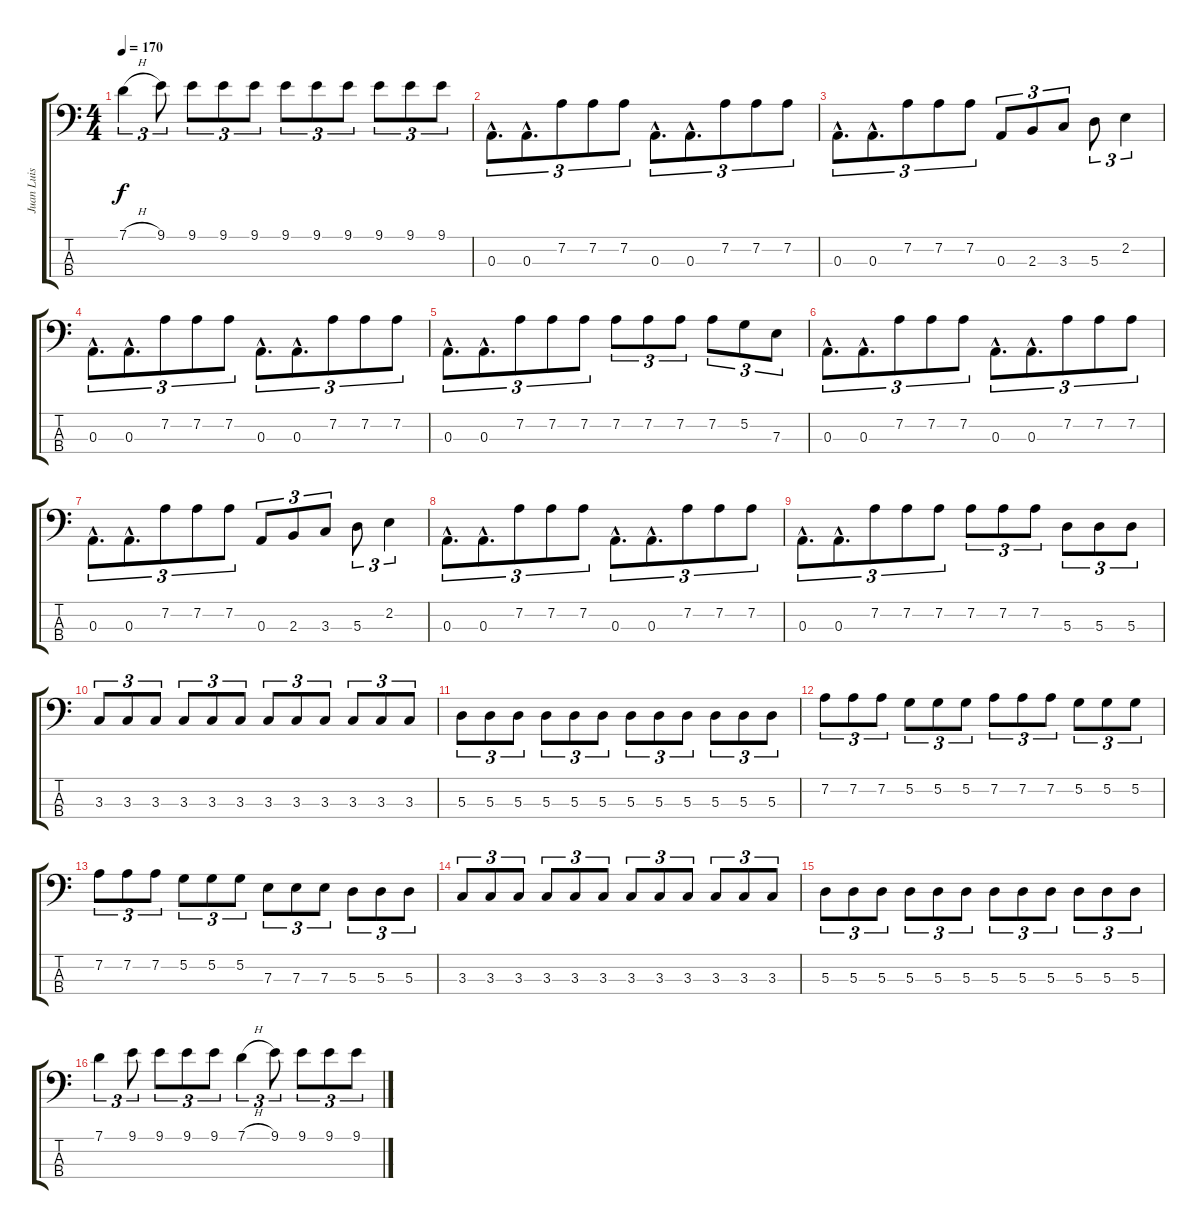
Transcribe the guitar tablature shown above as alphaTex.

\track ("Juan Luis Serrano" "Juan Luis ") {instrument electricbassfinger}
\staff {score tabs}
\tuning (G2 D2 A1 E1) {hide}
\ts (4 4)
\tempo 170
\clef f4
\ks c
7.1{h}.4{tu (3 2) dy f} 9.1.8{tu (3 2)} 9.1.8{tu (3 2)} 9.1.8{tu (3 2)} 9.1.8{tu (3 2)} 9.1.8{tu (3 2)} 9.1.8{tu (3 2)} 9.1.8{tu (3 2)} 9.1.8{tu (3 2)} 9.1.8{tu (3 2)} 9.1.8{tu (3 2)} |
0.3{hac}.8{d tu (3 2)} 0.3{hac}.8{d tu (3 2)} 7.2.8{tu (3 2)} 7.2.8{tu (3 2)} 7.2.8{tu (3 2)} 0.3{hac}.8{d tu (3 2)} 0.3{hac}.8{d tu (3 2)} 7.2.8{tu (3 2)} 7.2.8{tu (3 2)} 7.2.8{tu (3 2)} |
0.3{hac}.8{d tu (3 2)} 0.3{hac}.8{d tu (3 2)} 7.2.8{tu (3 2)} 7.2.8{tu (3 2)} 7.2.8{tu (3 2)} 0.3.8{tu (3 2)} 2.3.8{tu (3 2)} 3.3.8{tu (3 2)} 5.3.8{tu (3 2)} 2.2.4{tu (3 2)} |
0.3{hac}.8{d tu (3 2)} 0.3{hac}.8{d tu (3 2)} 7.2.8{tu (3 2)} 7.2.8{tu (3 2)} 7.2.8{tu (3 2)} 0.3{hac}.8{d tu (3 2)} 0.3{hac}.8{d tu (3 2)} 7.2.8{tu (3 2)} 7.2.8{tu (3 2)} 7.2.8{tu (3 2)} |
0.3{hac}.8{d tu (3 2)} 0.3{hac}.8{d tu (3 2)} 7.2.8{tu (3 2)} 7.2.8{tu (3 2)} 7.2.8{tu (3 2)} 7.2.8{tu (3 2)} 7.2.8{tu (3 2)} 7.2.8{tu (3 2)} 7.2.8{tu (3 2)} 5.2.8{tu (3 2)} 7.3.8{tu (3 2)} |
0.3{hac}.8{d tu (3 2)} 0.3{hac}.8{d tu (3 2)} 7.2.8{tu (3 2)} 7.2.8{tu (3 2)} 7.2.8{tu (3 2)} 0.3{hac}.8{d tu (3 2)} 0.3{hac}.8{d tu (3 2)} 7.2.8{tu (3 2)} 7.2.8{tu (3 2)} 7.2.8{tu (3 2)} |
0.3{hac}.8{d tu (3 2)} 0.3{hac}.8{d tu (3 2)} 7.2.8{tu (3 2)} 7.2.8{tu (3 2)} 7.2.8{tu (3 2)} 0.3.8{tu (3 2)} 2.3.8{tu (3 2)} 3.3.8{tu (3 2)} 5.3.8{tu (3 2)} 2.2.4{tu (3 2)} |
0.3{hac}.8{d tu (3 2)} 0.3{hac}.8{d tu (3 2)} 7.2.8{tu (3 2)} 7.2.8{tu (3 2)} 7.2.8{tu (3 2)} 0.3{hac}.8{d tu (3 2)} 0.3{hac}.8{d tu (3 2)} 7.2.8{tu (3 2)} 7.2.8{tu (3 2)} 7.2.8{tu (3 2)} |
0.3{hac}.8{d tu (3 2)} 0.3{hac}.8{d tu (3 2)} 7.2.8{tu (3 2)} 7.2.8{tu (3 2)} 7.2.8{tu (3 2)} 7.2.8{tu (3 2)} 7.2.8{tu (3 2)} 7.2.8{tu (3 2)} 5.3.8{tu (3 2)} 5.3.8{tu (3 2)} 5.3.8{tu (3 2)} |
3.3.8{tu (3 2)} 3.3.8{tu (3 2)} 3.3.8{tu (3 2)} 3.3.8{tu (3 2)} 3.3.8{tu (3 2)} 3.3.8{tu (3 2)} 3.3.8{tu (3 2)} 3.3.8{tu (3 2)} 3.3.8{tu (3 2)} 3.3.8{tu (3 2)} 3.3.8{tu (3 2)} 3.3.8{tu (3 2)} |
5.3.8{tu (3 2)} 5.3.8{tu (3 2)} 5.3.8{tu (3 2)} 5.3.8{tu (3 2)} 5.3.8{tu (3 2)} 5.3.8{tu (3 2)} 5.3.8{tu (3 2)} 5.3.8{tu (3 2)} 5.3.8{tu (3 2)} 5.3.8{tu (3 2)} 5.3.8{tu (3 2)} 5.3.8{tu (3 2)} |
7.2.8{tu (3 2)} 7.2.8{tu (3 2)} 7.2.8{tu (3 2)} 5.2.8{tu (3 2)} 5.2.8{tu (3 2)} 5.2.8{tu (3 2)} 7.2.8{tu (3 2)} 7.2.8{tu (3 2)} 7.2.8{tu (3 2)} 5.2.8{tu (3 2)} 5.2.8{tu (3 2)} 5.2.8{tu (3 2)} |
7.2.8{tu (3 2)} 7.2.8{tu (3 2)} 7.2.8{tu (3 2)} 5.2.8{tu (3 2)} 5.2.8{tu (3 2)} 5.2.8{tu (3 2)} 7.3.8{tu (3 2)} 7.3.8{tu (3 2)} 7.3.8{tu (3 2)} 5.3.8{tu (3 2)} 5.3.8{tu (3 2)} 5.3.8{tu (3 2)} |
3.3.8{tu (3 2)} 3.3.8{tu (3 2)} 3.3.8{tu (3 2)} 3.3.8{tu (3 2)} 3.3.8{tu (3 2)} 3.3.8{tu (3 2)} 3.3.8{tu (3 2)} 3.3.8{tu (3 2)} 3.3.8{tu (3 2)} 3.3.8{tu (3 2)} 3.3.8{tu (3 2)} 3.3.8{tu (3 2)} |
5.3.8{tu (3 2)} 5.3.8{tu (3 2)} 5.3.8{tu (3 2)} 5.3.8{tu (3 2)} 5.3.8{tu (3 2)} 5.3.8{tu (3 2)} 5.3.8{tu (3 2)} 5.3.8{tu (3 2)} 5.3.8{tu (3 2)} 5.3.8{tu (3 2)} 5.3.8{tu (3 2)} 5.3.8{tu (3 2)} |
7.1.4{tu (3 2)} 9.1.8{tu (3 2)} 9.1.8{tu (3 2)} 9.1.8{tu (3 2)} 9.1.8{tu (3 2)} 7.1{h}.4{tu (3 2)} 9.1.8{tu (3 2)} 9.1.8{tu (3 2)} 9.1.8{tu (3 2)} 9.1.8{tu (3 2)}
